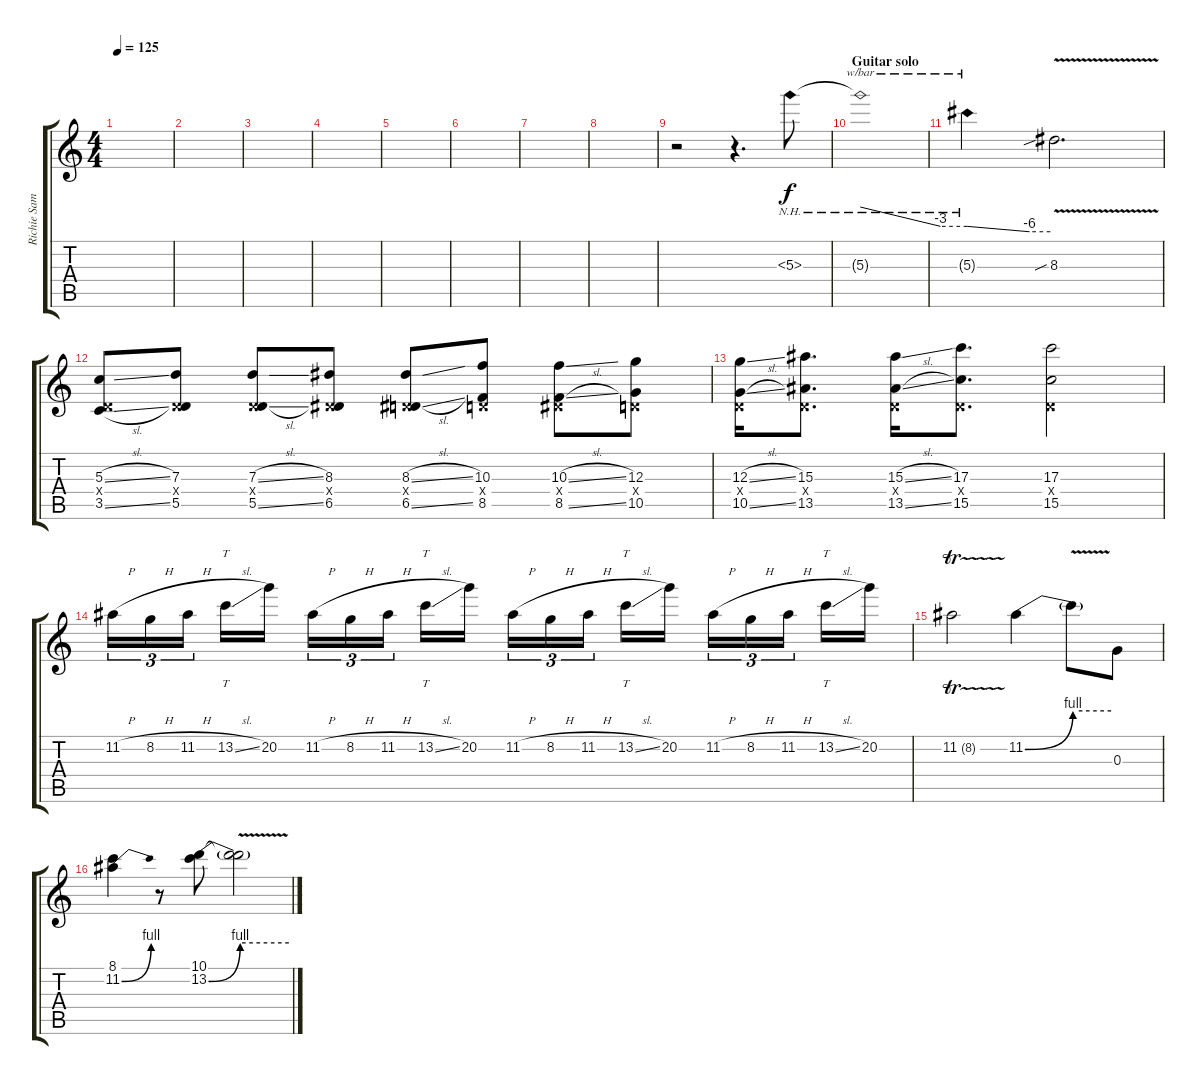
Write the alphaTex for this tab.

\track ("Richie Sambora (Lead)" "Richie Sam") {instrument overdrivenguitar}
\staff {score tabs}
\tuning (E4 B3 G3 D3 A2 E2) {hide}
\ts (4 4)
\tempo 125
\clef g2
\ks c
|
|
|
|
|
|
|
|
r.2 r.4{d} 5.3{nh}.8 |
\section ("" "Guitar solo")
5.3{nh t}.1{tbe (custom default 0 0 45 -12 60 -12)} |
5.3{nh t}.4{tbe (custom default 0 -12 45 -24 60 -24)} 8.3{v sib}.2{d} |
(5.3{sl} 0.4{x} 3.5{sl}).8 (7.3 0.4{x} 5.5).8 (7.3{sl} 0.4{x} 5.5{sl}).8 (8.3 0.4{x} 6.5).8 (8.3{sl} 0.4{x} 6.5{sl}).8 (10.3 0.4{x} 8.5).8 (10.3{sl} 1.4{x} 8.5{sl}).8 (12.3 0.4{x} 10.5).8 |
(12.3{sl} 0.4{x} 10.5{sl}).16 (15.3 0.4{x} 13.5).8{d} (15.3{sl} 0.4{x} 13.5{sl}).16 (17.3 0.4{x} 15.5).8{d} (17.3 0.4{x} 15.5).2 |
11.2{h}.16{tu (3 2)} 8.2{h}.16{tu (3 2)} 11.2{h}.16{tu (3 2)} 13.2{sl}.16{tt} 20.2.16 11.2{h}.16{tu (3 2)} 8.2{h}.16{tu (3 2)} 11.2{h}.16{tu (3 2)} 13.2{sl}.16{tt} 20.2.16 11.2{h}.16{tu (3 2)} 8.2{h}.16{tu (3 2)} 11.2{h}.16{tu (3 2)} 13.2{sl}.16{tt} 20.2.16 11.2{h}.16{tu (3 2)} 8.2{h}.16{tu (3 2)} 11.2{h}.16{tu (3 2)} 13.2{sl}.16{tt} 20.2.16 |
11.2{tr (8 64)}.2 11.2{be (bend 0 0 60 4)}.4 11.2{be (hold 0 4 60 4) v t}.8 0.3.8 |
(8.1 11.2{be (bend 0 0 60 4)}).4 r.8 (10.1 13.2{be (bend 0 0 60 4)}).8 (10.1{t} 13.2{be (hold 0 4 60 4) v t}).2
